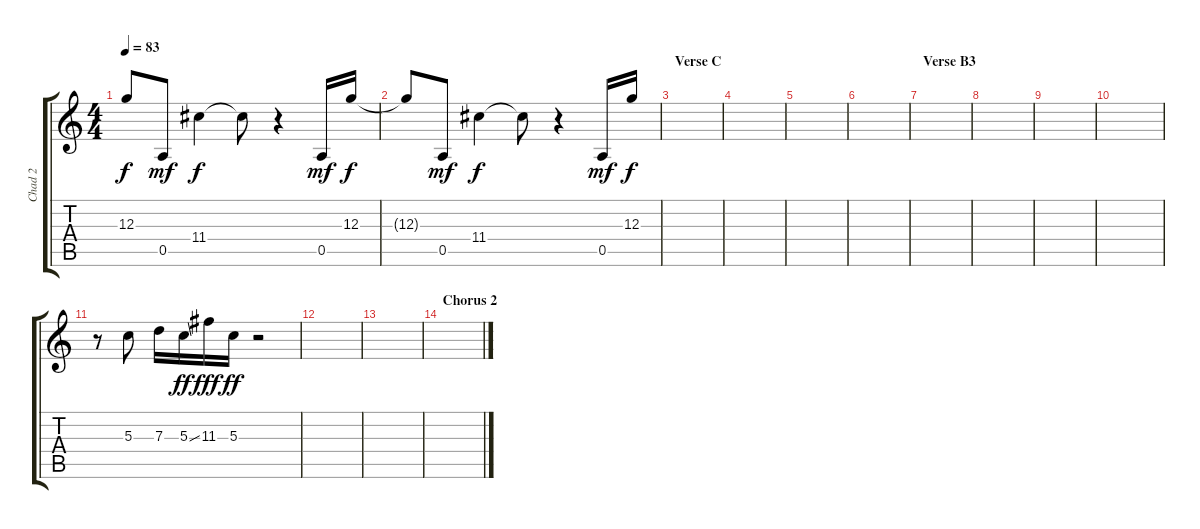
\track ("Chad 2" "Chad 2") {instrument electricguitarjazz}
\staff {score tabs}
\tuning (E4 B3 G3 D3 A2 E2) {hide}
\ts (4 4)
\tempo 83
\clef g2
\ks c
12.3{t}.8{dy f} 0.5.8{dy mf} 11.4.4{dy f} 11.4{t}.8 r.4 0.5.16{dy mf} 12.3.16{dy f} |
12.3{t}.8 0.5.8{dy mf} 11.4.4{dy f} 11.4{t}.8 r.4 0.5.16{dy mf} 12.3.16{dy f} |
\section ("" "Verse C")
|
|
|
|
\section ("" "Verse B3")
|
|
|
|
r.8{volume 16 balance 12 instrument acousticguitarsteel} 5.3.8 7.3.16 5.3{ss}.16{dy ff} 11.3.16{dy fff} 5.3.16{dy ff} r.2 |
|
|
\section ("" "Chorus 2")
